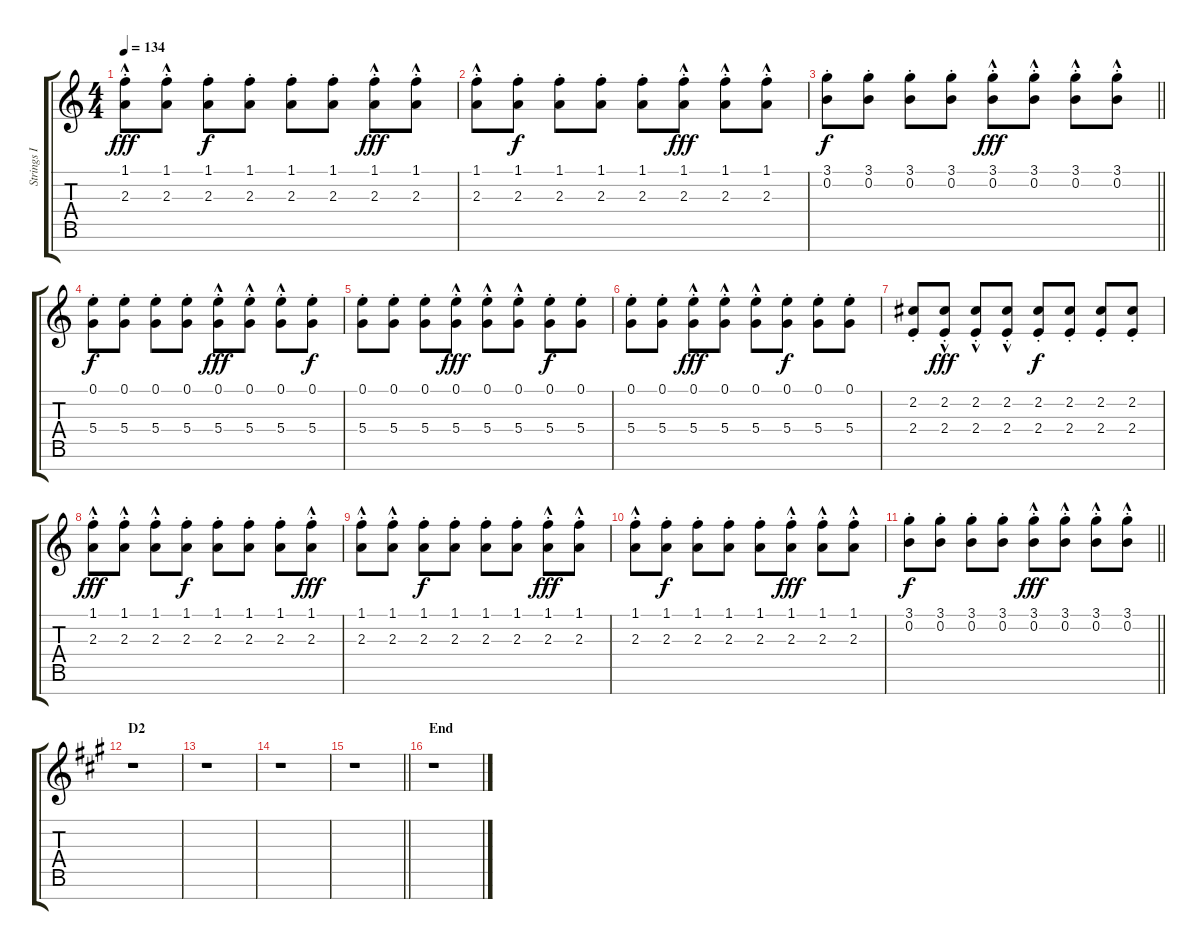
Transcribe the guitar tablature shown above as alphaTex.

\track ("Strings I" "Strings I") {instrument stringensemble1}
\staff {score tabs}
\tuning (E5 B4 G4 D4 A3 E3 B2) {hide}
\ts (4 4)
\tempo 134
\clef g2
\ks c
(1.1{hac st} 2.3{hac st}).8{dy fff} (1.1{hac st} 2.3{hac st}).8 (1.1{st} 2.3{st}).8{dy f} (1.1{st} 2.3{st}).8 (1.1{st} 2.3{st}).8 (1.1{st} 2.3{st}).8 (1.1{hac st} 2.3{hac st}).8{dy fff} (1.1{hac st} 2.3{hac st}).8 |
(1.1{hac st} 2.3{hac st}).8 (1.1{st} 2.3{st}).8{dy f} (1.1{st} 2.3{st}).8 (1.1{st} 2.3{st}).8 (1.1{st} 2.3{st}).8 (1.1{hac st} 2.3{hac st}).8{dy fff} (1.1{hac st} 2.3{hac st}).8 (1.1{hac st} 2.3{hac st}).8 |
\barLineRight lightlight
(3.1{st} 0.2{st}).8{dy f} (3.1{st} 0.2{st}).8 (3.1{st} 0.2{st}).8 (3.1{st} 0.2{st}).8 (3.1{hac st} 0.2{hac st}).8{dy fff} (3.1{hac st} 0.2{hac st}).8 (3.1{hac st} 0.2{hac st}).8 (3.1{hac st} 0.2{hac st}).8 |
(0.1{st} 5.4{st}).8{dy f} (0.1{st} 5.4{st}).8 (0.1{st} 5.4{st}).8 (0.1{st} 5.4{st}).8 (0.1{hac st} 5.4{hac st}).8{dy fff} (0.1{hac st} 5.4{hac st}).8 (0.1{hac st} 5.4{hac st}).8 (0.1{st} 5.4{st}).8{dy f} |
(0.1{st} 5.4{st}).8 (0.1{st} 5.4{st}).8 (0.1{st} 5.4{st}).8 (0.1{hac st} 5.4{hac st}).8{dy fff} (0.1{hac st} 5.4{hac st}).8 (0.1{hac st} 5.4{hac st}).8 (0.1{st} 5.4{st}).8{dy f} (0.1{st} 5.4{st}).8 |
(0.1{st} 5.4{st}).8 (0.1{st} 5.4{st}).8 (0.1{hac st} 5.4{hac st}).8{dy fff} (0.1{hac st} 5.4{hac st}).8 (0.1{hac st} 5.4{hac st}).8 (0.1{st} 5.4{st}).8{dy f} (0.1{st} 5.4{st}).8 (0.1{st} 5.4{st}).8 |
(2.2{st} 2.4{st}).8 (2.2{hac st} 2.4{hac st}).8{dy fff} (2.2{hac st} 2.4{hac st}).8 (2.2{hac st} 2.4{hac st}).8 (2.2{st} 2.4{st}).8{dy f} (2.2{st} 2.4{st}).8 (2.2{st} 2.4{st}).8 (2.2{st} 2.4{st}).8 |
(1.1{hac st} 2.3{hac st}).8{dy fff} (1.1{hac st} 2.3{hac st}).8 (1.1{hac st} 2.3{hac st}).8 (1.1{st} 2.3{st}).8{dy f} (1.1{st} 2.3{st}).8 (1.1{st} 2.3{st}).8 (1.1{st} 2.3{st}).8 (1.1{hac st} 2.3{hac st}).8{dy fff} |
(1.1{hac st} 2.3{hac st}).8 (1.1{hac st} 2.3{hac st}).8 (1.1{st} 2.3{st}).8{dy f} (1.1{st} 2.3{st}).8 (1.1{st} 2.3{st}).8 (1.1{st} 2.3{st}).8 (1.1{hac st} 2.3{hac st}).8{dy fff} (1.1{hac st} 2.3{hac st}).8 |
(1.1{hac st} 2.3{hac st}).8 (1.1{st} 2.3{st}).8{dy f} (1.1{st} 2.3{st}).8 (1.1{st} 2.3{st}).8 (1.1{st} 2.3{st}).8 (1.1{hac st} 2.3{hac st}).8{dy fff} (1.1{hac st} 2.3{hac st}).8 (1.1{hac st} 2.3{hac st}).8 |
\barLineRight lightlight
(3.1{st} 0.2{st}).8{dy f} (3.1{st} 0.2{st}).8 (3.1{st} 0.2{st}).8 (3.1{st} 0.2{st}).8 (3.1{hac st} 0.2{hac st}).8{dy fff} (3.1{hac st} 0.2{hac st}).8 (3.1{hac st} 0.2{hac st}).8 (3.1{hac st} 0.2{hac st}).8 |
\section ("" "D2")
\ks a
r.1 |
r.1 |
r.1 |
\barLineRight lightlight
r.1 |
\section ("" "End")
r.1
